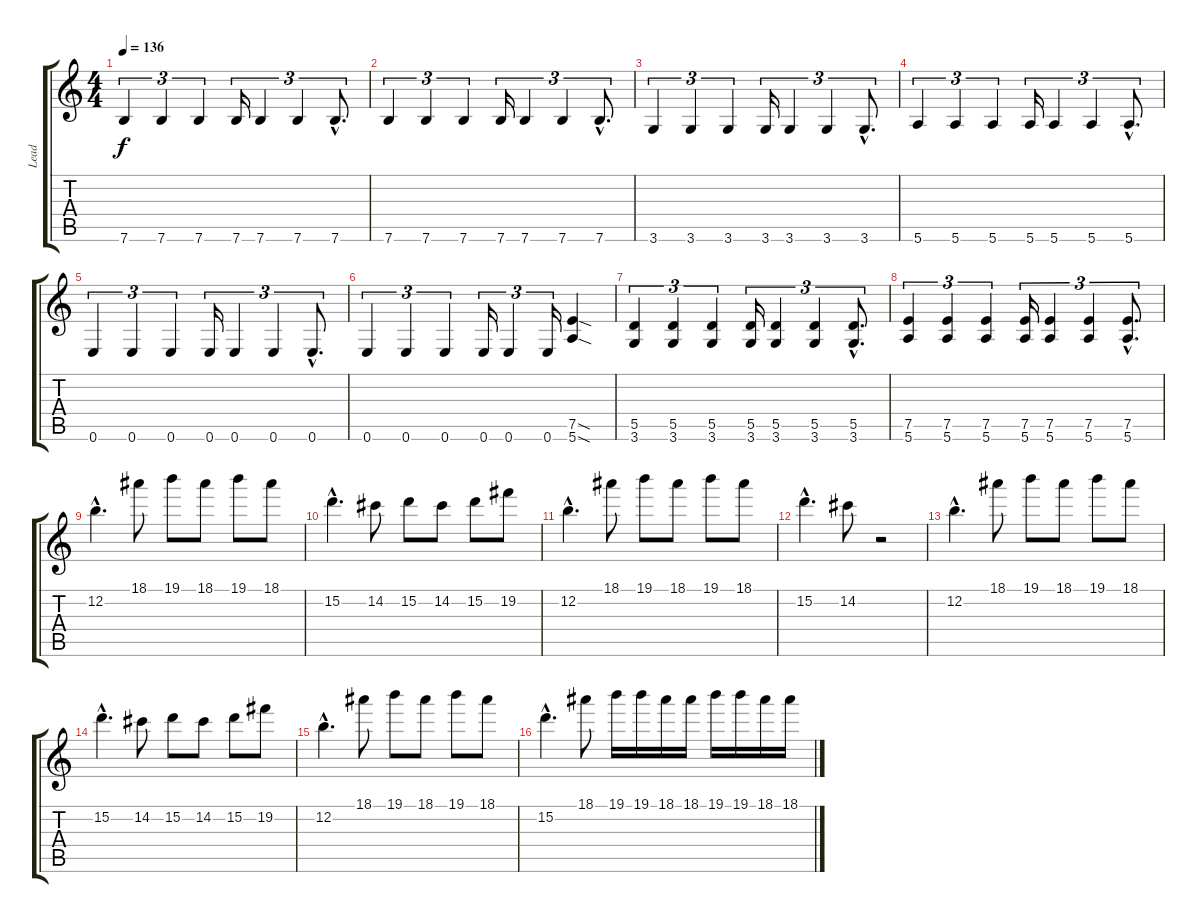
\track ("Lead" "Lead") {instrument distortionguitar}
\staff {score tabs}
\tuning (E4 B3 G3 D3 A2 E2) {hide}
\ts (4 4)
\tempo 136
\clef g2
\ks c
7.6.4{tu (3 2) dy f} 7.6.4{tu (3 2)} 7.6.4{tu (3 2)} 7.6.16{tu (3 2)} 7.6.4{tu (3 2)} 7.6.4{tu (3 2)} 7.6{hac}.8{d tu (3 2)} |
7.6.4{tu (3 2)} 7.6.4{tu (3 2)} 7.6.4{tu (3 2)} 7.6.16{tu (3 2)} 7.6.4{tu (3 2)} 7.6.4{tu (3 2)} 7.6{hac}.8{d tu (3 2)} |
3.6.4{tu (3 2)} 3.6.4{tu (3 2)} 3.6.4{tu (3 2)} 3.6.16{tu (3 2)} 3.6.4{tu (3 2)} 3.6.4{tu (3 2)} 3.6{hac}.8{d tu (3 2)} |
5.6.4{tu (3 2)} 5.6.4{tu (3 2)} 5.6.4{tu (3 2)} 5.6.16{tu (3 2)} 5.6.4{tu (3 2)} 5.6.4{tu (3 2)} 5.6{hac}.8{d tu (3 2)} |
0.6.4{tu (3 2)} 0.6.4{tu (3 2)} 0.6.4{tu (3 2)} 0.6.16{tu (3 2)} 0.6.4{tu (3 2)} 0.6.4{tu (3 2)} 0.6{hac}.8{d tu (3 2)} |
0.6.4{tu (3 2)} 0.6.4{tu (3 2)} 0.6.4{tu (3 2)} 0.6.16{tu (3 2)} 0.6.4{tu (3 2)} 0.6.16{tu (3 2)} (7.5{sod} 5.6{sod}).4 |
(5.5 3.6).4{tu (3 2)} (5.5 3.6).4{tu (3 2)} (5.5 3.6).4{tu (3 2)} (5.5 3.6).16{tu (3 2)} (5.5 3.6).4{tu (3 2)} (5.5 3.6).4{tu (3 2)} (5.5{hac} 3.6{hac}).8{d tu (3 2)} |
(7.5 5.6).4{tu (3 2)} (7.5 5.6).4{tu (3 2)} (7.5 5.6).4{tu (3 2)} (7.5 5.6).16{tu (3 2)} (7.5 5.6).4{tu (3 2)} (7.5 5.6).4{tu (3 2)} (7.5{hac} 5.6{hac}).8{d tu (3 2)} |
12.2{hac}.4{d} 18.1.8 19.1.8 18.1.8 19.1.8 18.1.8 |
15.2{hac}.4{d} 14.2.8 15.2.8 14.2.8 15.2.8 19.2.8 |
12.2{hac}.4{d} 18.1.8 19.1.8 18.1.8 19.1.8 18.1.8 |
15.2{hac}.4{d} 14.2.8 r.2 |
12.2{hac}.4{d} 18.1.8 19.1.8 18.1.8 19.1.8 18.1.8 |
15.2{hac}.4{d} 14.2.8 15.2.8 14.2.8 15.2.8 19.2.8 |
12.2{hac}.4{d} 18.1.8 19.1.8 18.1.8 19.1.8 18.1.8 |
15.2{hac}.4{d} 18.1.8 19.1.16 19.1.16 18.1.16 18.1.16 19.1.16 19.1.16 18.1.16 18.1.16
